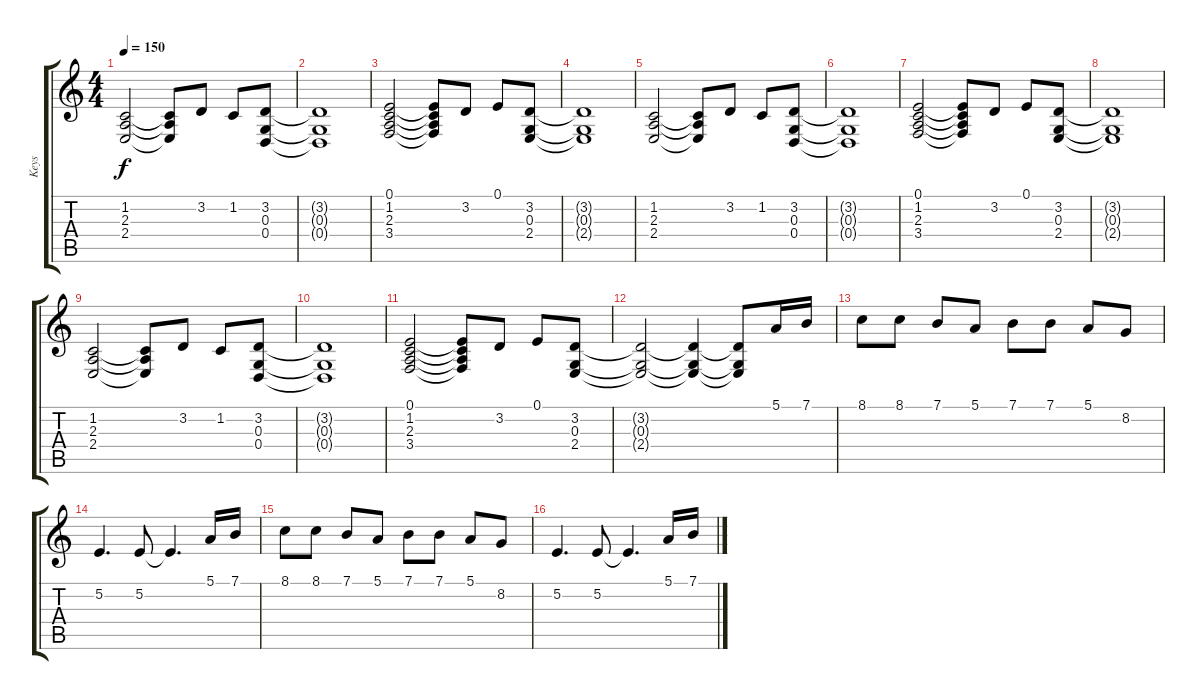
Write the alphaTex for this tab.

\track ("Keys" "Keys") {instrument synthstrings2}
\staff {score tabs}
\tuning (E4 B3 G3 D3 A2 E2) {hide}
\ts (4 4)
\tempo 150
\clef g2
\ks c
(1.2 2.3 2.4).2{dy f} (1.2{t} 2.3{t} 2.4{t}).8 3.2.8 1.2.8 (3.2 0.3 0.4).8 |
(3.2{t} 0.3{t} 0.4{t}).1 |
(0.1 1.2 2.3 3.4).2 (0.1{t} 1.2{t} 2.3{t} 3.4{t}).8 3.2.8 0.1.8 (3.2 0.3 2.4).8 |
(3.2{t} 0.3{t} 2.4{t}).1 |
(1.2 2.3 2.4).2 (1.2{t} 2.3{t} 2.4{t}).8 3.2.8 1.2.8 (3.2 0.3 0.4).8 |
(3.2{t} 0.3{t} 0.4{t}).1 |
(0.1 1.2 2.3 3.4).2 (0.1{t} 1.2{t} 2.3{t} 3.4{t}).8 3.2.8 0.1.8 (3.2 0.3 2.4).8 |
(3.2{t} 0.3{t} 2.4{t}).1 |
(1.2 2.3 2.4).2 (1.2{t} 2.3{t} 2.4{t}).8 3.2.8 1.2.8 (3.2 0.3 0.4).8 |
(3.2{t} 0.3{t} 0.4{t}).1 |
(0.1 1.2 2.3 3.4).2 (0.1{t} 1.2{t} 2.3{t} 3.4{t}).8 3.2.8 0.1.8 (3.2 0.3 2.4).8 |
(3.2{t} 0.3{t} 2.4{t}).2 (3.2{t} 0.3{t} 2.4{t}).4 (3.2{t} 0.3{t} 2.4{t}).8 5.1.16 7.1.16 |
8.1.8 8.1.8 7.1.8 5.1.8 7.1.8 7.1.8 5.1.8 8.2.8 |
5.2.4{d} 5.2.8 5.2{t}.4{d} 5.1.16 7.1.16 |
8.1.8 8.1.8 7.1.8 5.1.8 7.1.8 7.1.8 5.1.8 8.2.8 |
5.2.4{d} 5.2.8 5.2{t}.4{d} 5.1.16 7.1.16
